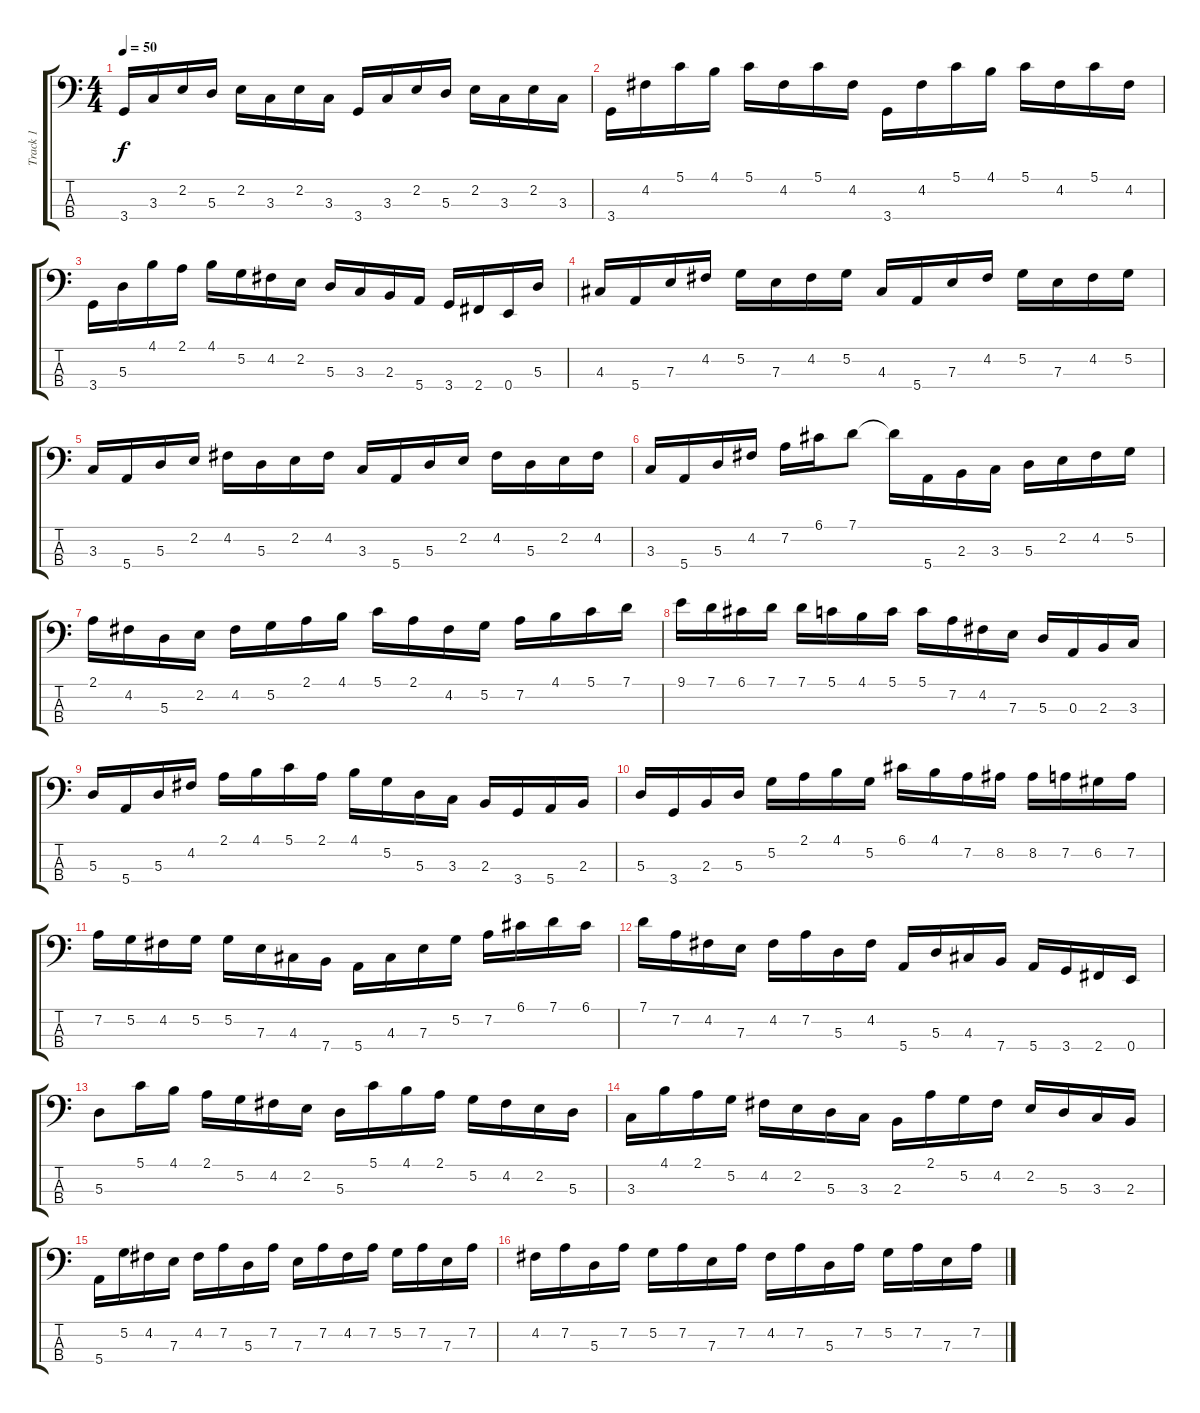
\track ("Track 1" "Track 1") {instrument electricbassfinger}
\staff {score tabs}
\tuning (G2 D2 A1 E1) {hide}
\ts (4 4)
\tempo 50
\clef f4
\ks c
3.4.16{dy f} 3.3.16 2.2.16 5.3.16 2.2.16 3.3.16 2.2.16 3.3.16 3.4.16 3.3.16 2.2.16 5.3.16 2.2.16 3.3.16 2.2.16 3.3.16 |
3.4.16 4.2.16 5.1.16 4.1.16 5.1.16 4.2.16 5.1.16 4.2.16 3.4.16 4.2.16 5.1.16 4.1.16 5.1.16 4.2.16 5.1.16 4.2.16 |
3.4.16 5.3.16 4.1.16 2.1.16 4.1.16 5.2.16 4.2.16 2.2.16 5.3.16 3.3.16 2.3.16 5.4.16 3.4.16 2.4.16 0.4.16 5.3.16 |
4.3.16 5.4.16 7.3.16 4.2.16 5.2.16 7.3.16 4.2.16 5.2.16 4.3.16 5.4.16 7.3.16 4.2.16 5.2.16 7.3.16 4.2.16 5.2.16 |
3.3.16 5.4.16 5.3.16 2.2.16 4.2.16 5.3.16 2.2.16 4.2.16 3.3.16 5.4.16 5.3.16 2.2.16 4.2.16 5.3.16 2.2.16 4.2.16 |
3.3.16 5.4.16 5.3.16 4.2.16 7.2.16 6.1.16 7.1.8 7.1{t}.16 5.4.16 2.3.16 3.3.16 5.3.16 2.2.16 4.2.16 5.2.16 |
2.1.16 4.2.16 5.3.16 2.2.16 4.2.16 5.2.16 2.1.16 4.1.16 5.1.16 2.1.16 4.2.16 5.2.16 7.2.16 4.1.16 5.1.16 7.1.16 |
9.1.16 7.1.16 6.1.16 7.1.16 7.1.16 5.1.16 4.1.16 5.1.16 5.1.16 7.2.16 4.2.16 7.3.16 5.3.16 0.3.16 2.3.16 3.3.16 |
5.3.16 5.4.16 5.3.16 4.2.16 2.1.16 4.1.16 5.1.16 2.1.16 4.1.16 5.2.16 5.3.16 3.3.16 2.3.16 3.4.16 5.4.16 2.3.16 |
5.3.16 3.4.16 2.3.16 5.3.16 5.2.16 2.1.16 4.1.16 5.2.16 6.1.16 4.1.16 7.2.16 8.2.16 8.2.16 7.2.16 6.2.16 7.2.16 |
7.2.16 5.2.16 4.2.16 5.2.16 5.2.16 7.3.16 4.3.16 7.4.16 5.4.16 4.3.16 7.3.16 5.2.16 7.2.16 6.1.16 7.1.16 6.1.16 |
7.1.16 7.2.16 4.2.16 7.3.16 4.2.16 7.2.16 5.3.16 4.2.16 5.4.16 5.3.16 4.3.16 7.4.16 5.4.16 3.4.16 2.4.16 0.4.16 |
5.3.8 5.1.16 4.1.16 2.1.16 5.2.16 4.2.16 2.2.16 5.3.16 5.1.16 4.1.16 2.1.16 5.2.16 4.2.16 2.2.16 5.3.16 |
3.3.16 4.1.16 2.1.16 5.2.16 4.2.16 2.2.16 5.3.16 3.3.16 2.3.16 2.1.16 5.2.16 4.2.16 2.2.16 5.3.16 3.3.16 2.3.16 |
5.4.16 5.2.16 4.2.16 7.3.16 4.2.16 7.2.16 5.3.16 7.2.16 7.3.16 7.2.16 4.2.16 7.2.16 5.2.16 7.2.16 7.3.16 7.2.16 |
4.2.16 7.2.16 5.3.16 7.2.16 5.2.16 7.2.16 7.3.16 7.2.16 4.2.16 7.2.16 5.3.16 7.2.16 5.2.16 7.2.16 7.3.16 7.2.16
